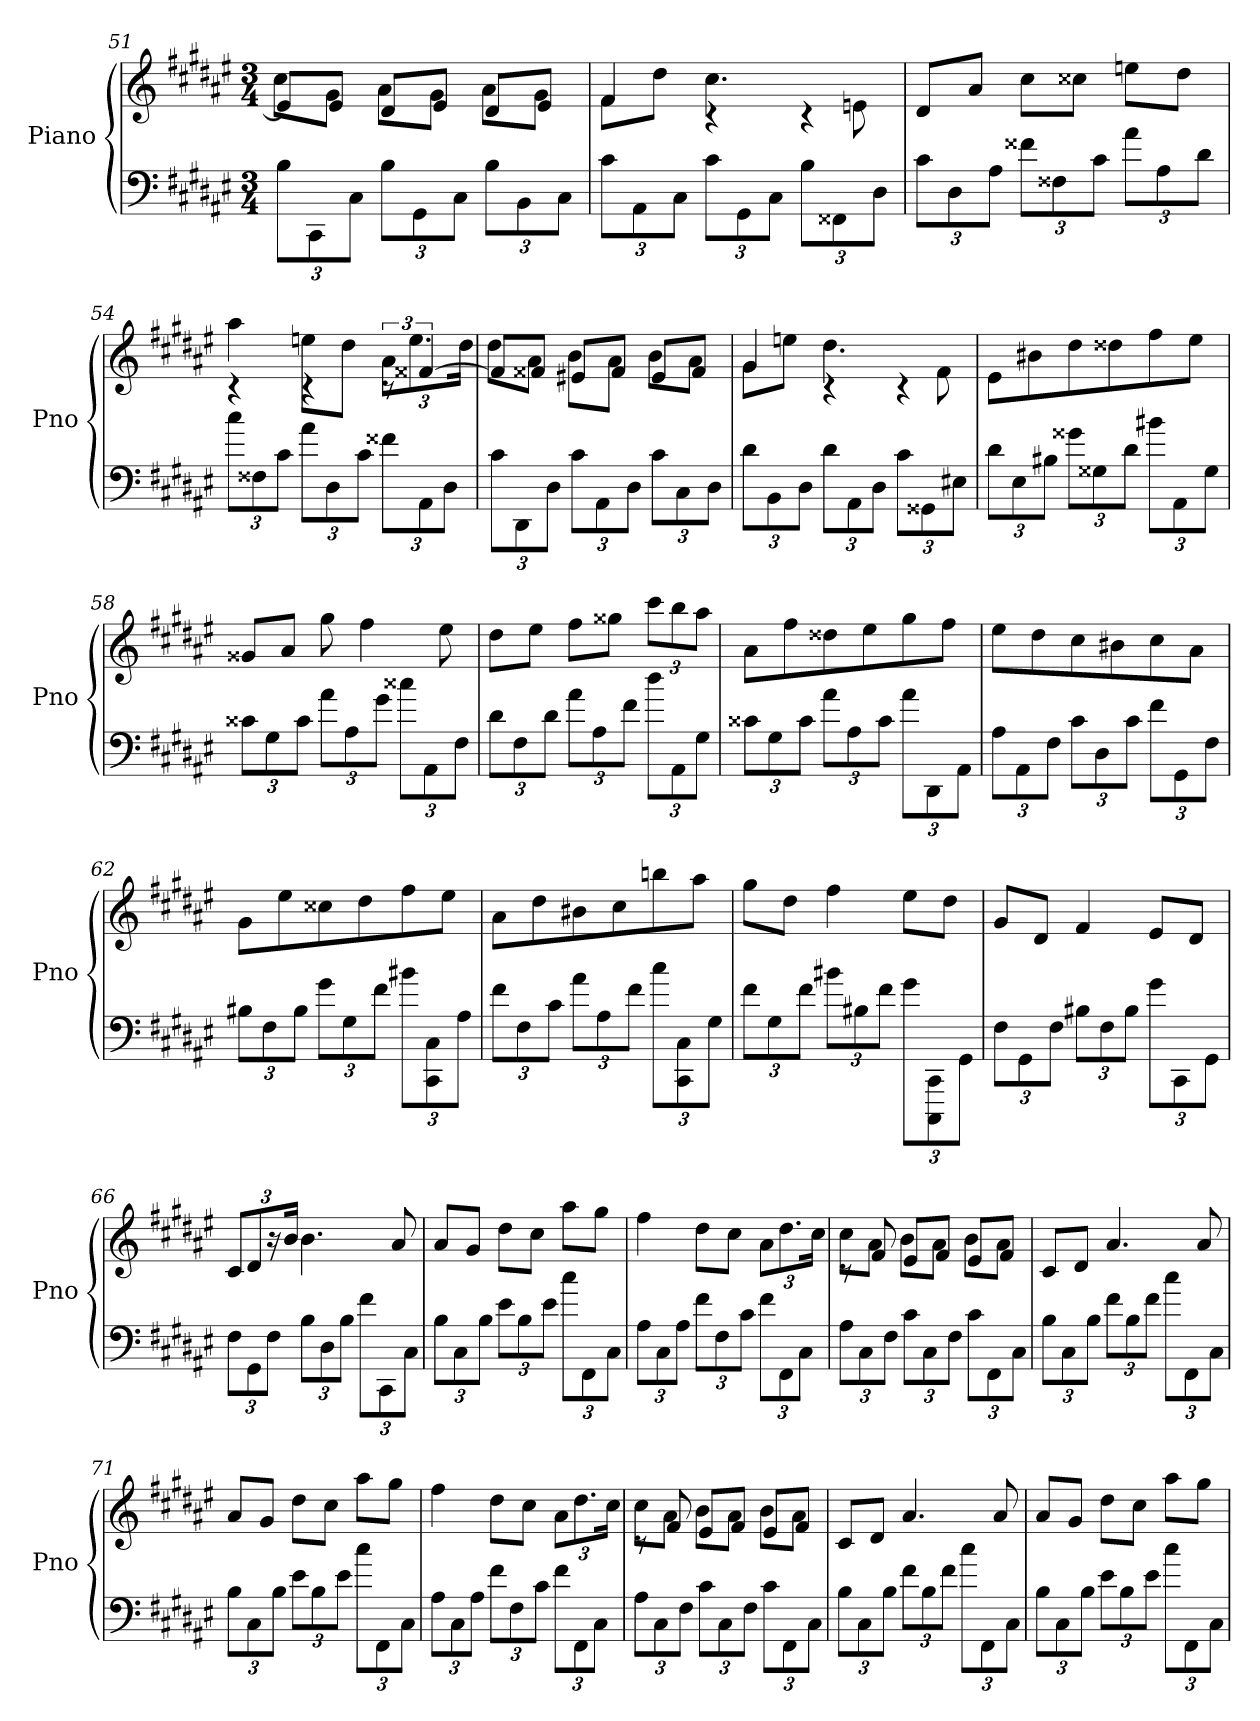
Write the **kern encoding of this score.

**kern	**kern
*part1	*part1
*staff2	*staff1
*I"Piano	*
*I'Pno	*
*clefF4	*clefG2
*k[f#c#g#d#a#e#]	*k[f#c#g#d#a#e#]
*F#:	*F#:
*M3/4	*M3/4
=51	=51
*	*^
12B\L	8e#L]	8cc#L
12CC#\	.	.
.	8e#J	8g#J
12C#\J	.	.
12B\L	8d#L	8a#L
12GG#\	.	.
.	8e#J	8g#J
12C#\J	.	.
12B\L	8d#L	8a#L
12BB\	.	.
.	8e#J	8g#J
12C#\J	.	.
=52	=52	=52
12c#\L	4f#	8f#L
12AA#\	.	.
.	.	8dd#J
12C#\J	.	.
12c#\L	4rc	4.cc#
12GG#\	.	.
12C#\J	.	.
12B\L	4rc	.
12FF##X\	.	.
.	.	8en
12D#\J	.	.
*	*v	*v
=53	=53
12c#\L	8d#L
12D#\	.
.	8a#J
12A#\J	.
12f##X\L	8cc#L
12F##X\	.
.	8cc##XJ
12c#\J	.
12a#\L	8eenL
12A#\	.
.	8dd#J
12d#\J	.
=54	=54
*	*^
12cc#\L	4rc	4aa#
12F##X\	.	.
12c#\J	.	.
12a#\L	4rc	8eenL
12D#\	.	.
.	.	8dd#J
12c#\J	.	.
12f##X\L	12rc	12a#L
12AA#\	[6f##X	12.ee
12D#\J	.	.
.	.	24dd#Jk
=55	=55	=55
12c#\L	8f##L]	8dd#L
12DD#\	.	.
.	8f##XJ	8a#J
12D#\J	.	.
12c#\L	8e#XL	8bL
12AA#\	.	.
.	8f##J	8a#J
12D#\J	.	.
12c#\L	8e#L	8bL
12C#\	.	.
.	8f##J	8a#J
12D#\J	.	.
=56	=56	=56
12d#\L	4g#	8g#L
12BB\	.	.
.	.	8eenJ
12D#\J	.	.
12d#\L	4rc	4.dd#
12AA#\	.	.
12D#\J	.	.
12c#\L	4rc	.
12GG##X\	.	.
.	.	8f#
12E#X\J	.	.
*	*v	*v
=57	=57
12d#\L	8e#L
12E#\	.
.	8b#X
12B#X\J	.
12g##X\L	8dd#
12G##X\	.
.	8dd##X
12d#\J	.
12b#X\L	8ff#
12AA#\	.
.	8ee#J
12G##\J	.
=58	=58
12c##X\L	8g##XL
12G#\	.
.	8a#J
12c##\J	.
12a#\L	8gg#
12A#\	.
.	4ff#
12g#\J	.
12cc##X\L	.
12AA#\	.
.	8ee#
12F#\J	.
=59	=59
12d#\L	8dd#L
12F#\	.
.	8ee#J
12d#\J	.
12a#\L	8ff#L
12A#\	.
.	8gg##XJ
12f#\J	.
12dd#\L	12ccc#L
12AA#\	12bb
12G#\J	12aa#J
=60	=60
12c##X\L	8a#L
12G#\	.
.	8ff#
12c##\J	.
12a#\L	8dd##X
12A#\	.
.	8ee#
12c##\J	.
12a#\L	8gg#
12DD#\	.
.	8ff#J
12AA#\J	.
=61	=61
12A#\L	8ee#L
12AA#\	.
.	8dd#
12F#\J	.
12c#\L	8cc#
12D#\	.
.	8b#X
12c#\J	.
12f#\L	8cc#
12GG#\	.
.	8a#J
12F#\J	.
=62	=62
12B#X\L	8g#L
12F#\	.
.	8ee#
12B#\J	.
12g#\L	8cc##X
12G#\	.
.	8dd#
12f#\J	.
12b#X\L	8ff#
12CC#\ 12C#\	.
.	8ee#J
12A#\J	.
=63	=63
12f#\L	8a#L
12F#\	.
.	8dd#
12c#\J	.
12a#\L	8b#X
12A#\	.
.	8cc#
12f#\J	.
12cc#\L	8bbn
12CC#\ 12C#\	.
.	8aa#J
12G#\J	.
=64	=64
12f#\L	8gg#L
12G#\	.
.	8dd#J
12f#\J	.
12b#X\L	4ff#
12B#X\	.
12f#\J	.
12g#\L	8ee#L
12CCC#\ 12CC#\	.
.	8dd#J
12GG#\J	.
=65	=65
12F#\L	8g#L
12GG#\	.
.	8d#J
12F#\J	.
12B#X\L	4f#
12F#\	.
12B#\J	.
12g#\L	8e#L
12CC#\	.
.	8d#J
12GG#\J	.
=66	=66
12F#\L	12c#L
12GG#\	12d#
12F#\J	24r
.	24bJk
12B\L	4.b
12D#\	.
12B\J	.
12f#\L	.
12CC#\	.
.	8a#
12C#\J	.
=67	=67
12B\L	8a#L
12C#\	.
.	8g#J
12B\J	.
12e#\L	8dd#L
12B\	.
.	8cc#J
12e#\J	.
12cc#\L	8aa#L
12FF#\	.
.	8gg#J
12C#\J	.
=68	=68
12A#\L	4ff#
12C#\	.
12A#\J	.
12f#\L	8dd#L
12F#\	.
.	8cc#J
12c#\J	.
12f#\L	12a#L
12FF#\	12.dd#
12C#\J	.
.	24cc#Jk
=69	=69
*	*^
12A#\L	8rc	8cc#L
12C#\	.	.
.	8f#	8a#J
12F#\J	.	.
12c#\L	8e#L	8bL
12C#\	.	.
.	8f#J	8a#J
12F#\J	.	.
12c#\L	8e#L	8bL
12FF#\	.	.
.	8f#J	8a#J
12C#\J	.	.
*	*v	*v
=70	=70
12B\L	8c#L
12C#\	.
.	8d#J
12B\J	.
12f#\L	4.a#
12B\	.
12f#\J	.
12cc#\L	.
12FF#\	.
.	8a#
12C#\J	.
=71	=71
12B\L	8a#L
12C#\	.
.	8g#J
12B\J	.
12e#\L	8dd#L
12B\	.
.	8cc#J
12e#\J	.
12cc#\L	8aa#L
12FF#\	.
.	8gg#J
12C#\J	.
=72	=72
12A#\L	4ff#
12C#\	.
12A#\J	.
12f#\L	8dd#L
12F#\	.
.	8cc#J
12c#\J	.
12f#\L	12a#L
12FF#\	12.dd#
12C#\J	.
.	24cc#Jk
=73	=73
*	*^
12A#\L	8rc	8cc#L
12C#\	.	.
.	8f#	8a#J
12F#\J	.	.
12c#\L	8e#L	8bL
12C#\	.	.
.	8f#J	8a#J
12F#\J	.	.
12c#\L	8e#L	8bL
12FF#\	.	.
.	8f#J	8a#J
12C#\J	.	.
*	*v	*v
=74	=74
12B\L	8c#L
12C#\	.
.	8d#J
12B\J	.
12f#\L	4.a#
12B\	.
12f#\J	.
12cc#\L	.
12FF#\	.
.	8a#
12C#\J	.
=75	=75
12B\L	8a#L
12C#\	.
.	8g#J
12B\J	.
12e#\L	8dd#L
12B\	.
.	8cc#J
12e#\J	.
12cc#\L	8aa#L
12FF#\	.
.	8gg#J
12C#\J	.
=	=
*-	*-
